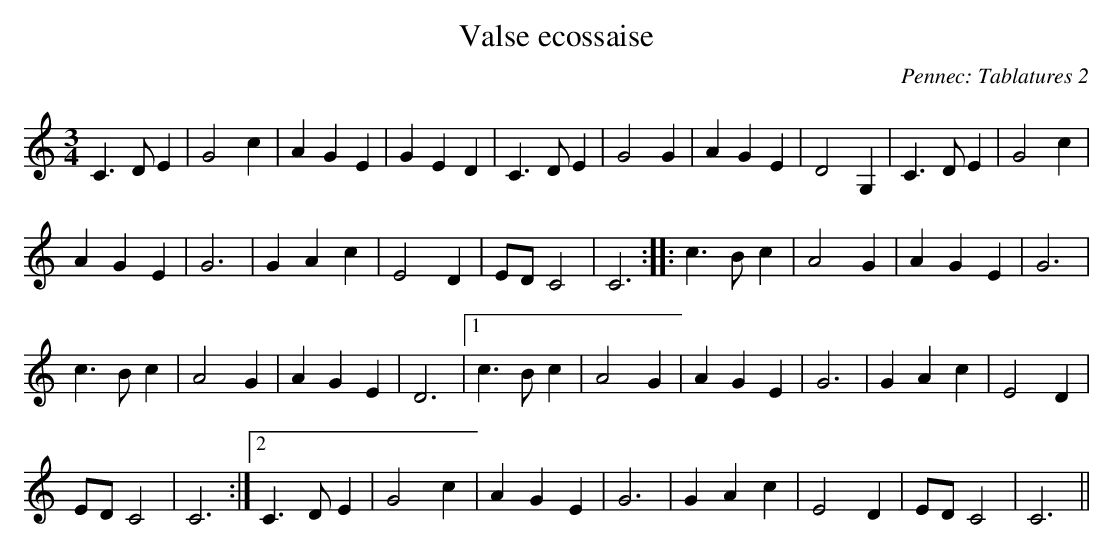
X:1
T:Valse ecossaise
C:Pennec: Tablatures 2
M:3/4
L:1/4
K:C
C>DE|G2c|AGE|GED|C>DE|G2G|AGE|D2G,|C>DE|G2c|
AGE|G3|GAc|E2D|E/D/C2|C3::c>Bc|A2G|AGE|G3|
c>Bc|A2G|AGE|D3|1 c>Bc|A2G|AGE|G3|GAc|E2D|
E/D/C2|C3:|2 C>DE|G2c|AGE|G3|GAc|E2D|E/D/C2|C3||
